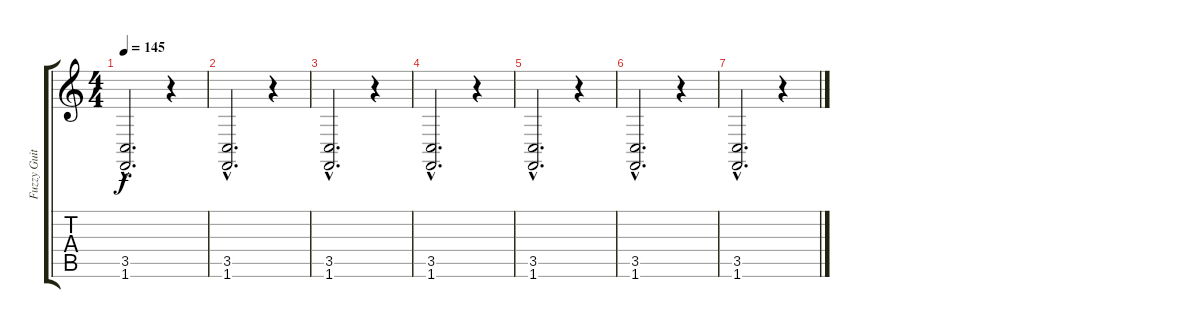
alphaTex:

\track ("Fuzzy Guitar" "Fuzzy Guit") {instrument lead2sawtooth}
\staff {score tabs}
\tuning (E4 B3 G3 D3 A2 E2) {hide}
\ts (4 4)
\tempo 145
\clef g2
\ks c
(3.5{hac} 1.6{hac}).2{d dy f} r.4 |
(3.5{hac} 1.6{hac}).2{d} r.4 |
(3.5{hac} 1.6{hac}).2{d} r.4 |
(3.5{hac} 1.6{hac}).2{d} r.4 |
(3.5{hac} 1.6{hac}).2{d} r.4 |
(3.5{hac} 1.6{hac}).2{d} r.4 |
(3.5{hac} 1.6{hac}).2{d} r.4
